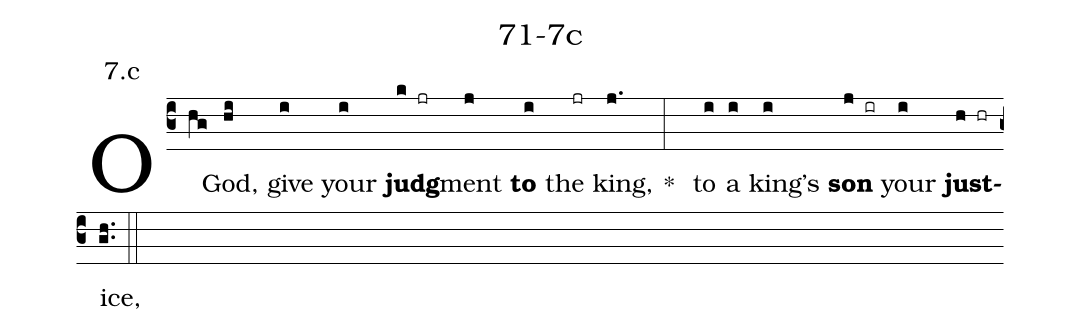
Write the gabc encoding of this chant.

name: 71-7c;
annotation: 7.c;
%%
(c3)O(hg) God,(hi) give(i) your(i) <b>judg</b>(k jr)ment(j) <b>to</b>(i) the(jr) king,(j.) * (:) to(i) a(i) king's(i) <b>son</b>(j ir) your(i) <b>just</b>(h hr)ice,(gh..) (::)
